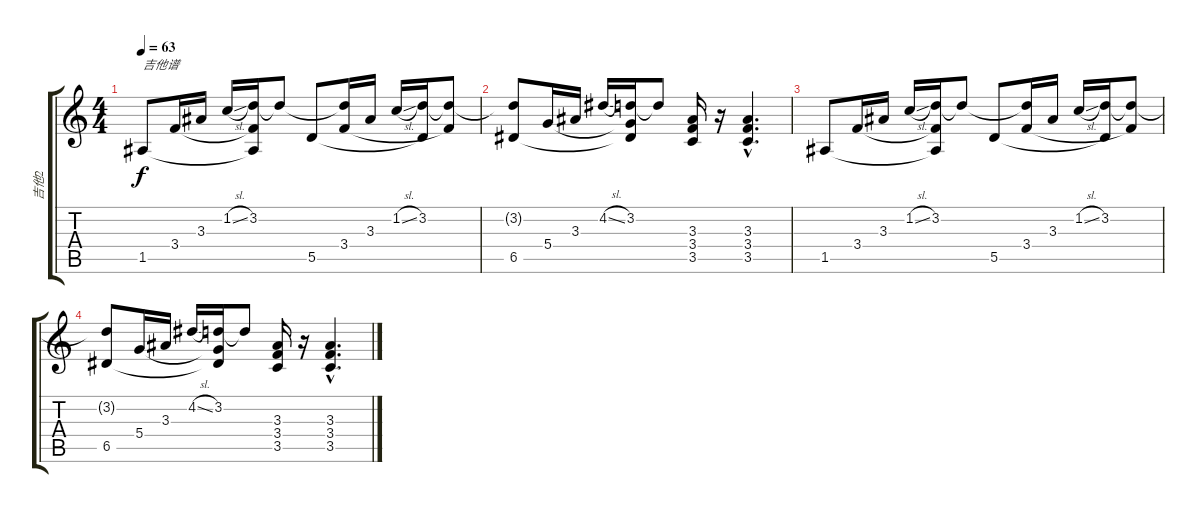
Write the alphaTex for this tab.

\track ("吉他2" "吉他2") {instrument acousticguitarnylon}
\staff {score tabs}
\tuning (E4 B3 G3 D3 A2 E2) {hide}
\ts (4 4)
\tempo 63
\clef g2
\ks c
1.5.8{txt "吉他谱" dy f instrument acousticguitarnylon} 3.4.16 3.3.16 1.2{sl}.16 (3.2 3.4{t} 1.5{t}).16 3.2{t}.8 5.5.8 (3.2{t} 3.4).16 3.3.16 1.2{sl}.16 (3.2 5.5{t}).16 (3.2{t} 3.4{t}).8 |
(3.2{t} 6.5).8 5.4.16 3.3.16 4.2{sl}.16 (3.2 5.4{t} 6.5{t}).16 3.2{t}.8 (3.3 3.4 3.5).16 r.16 (3.3{hac} 3.4{hac} 3.5{hac}).4{d} |
1.5.8 3.4.16 3.3.16 1.2{sl}.16 (3.2 3.4{t} 1.5{t}).16 3.2{t}.8 5.5.8 (3.2{t} 3.4).16 3.3.16 1.2{sl}.16 (3.2 5.5{t}).16 (3.2{t} 3.4{t}).8 |
(3.2{t} 6.5).8 5.4.16 3.3.16 4.2{sl}.16 (3.2 5.4{t} 6.5{t}).16 3.2{t}.8 (3.3 3.4 3.5).16 r.16 (3.3{hac} 3.4{hac} 3.5{hac}).4{d}
